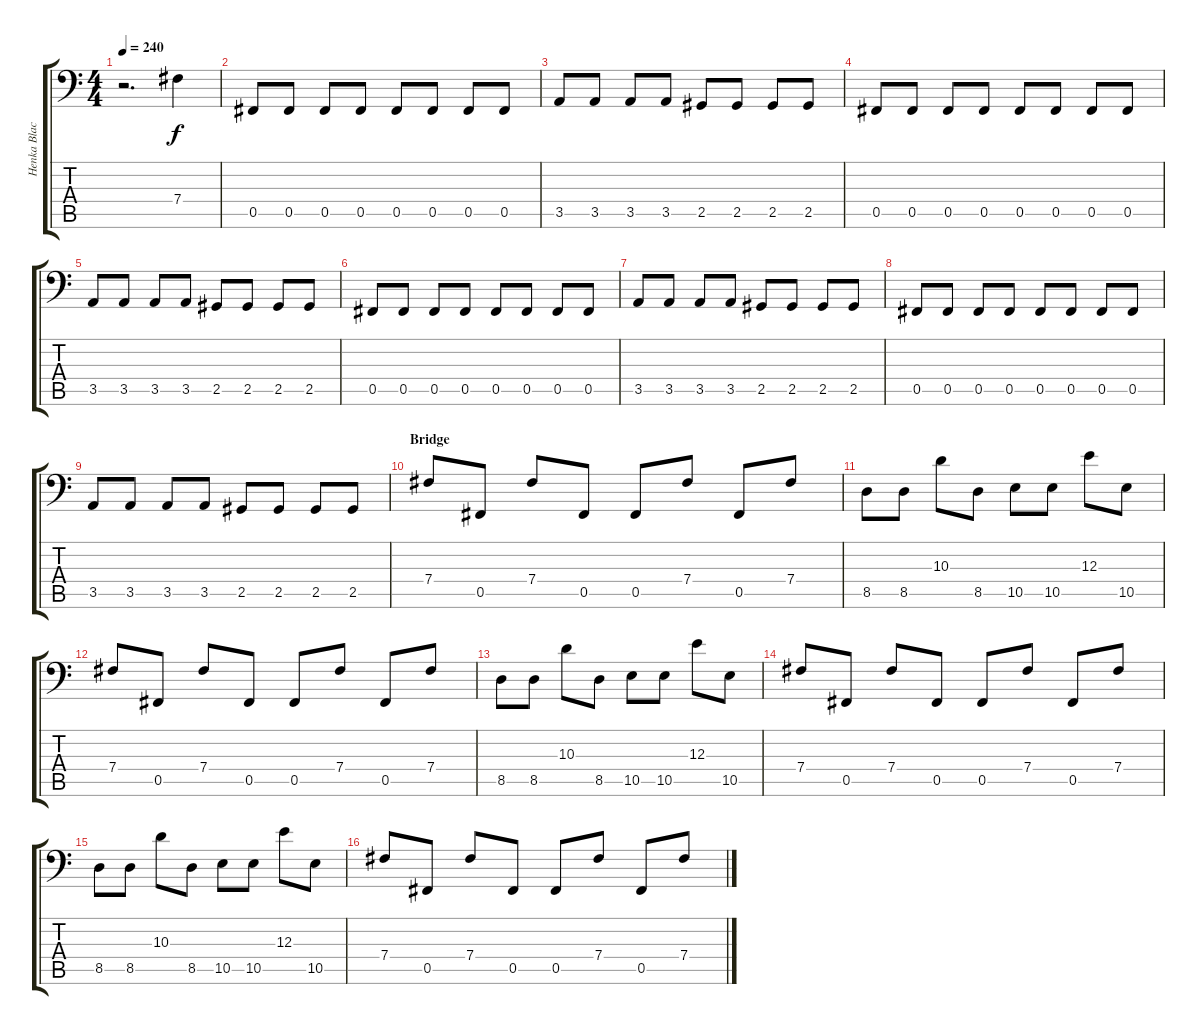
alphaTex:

\track ("Henka Blacksmith" "Henka Blac") {instrument electricbasspick}
\staff {score tabs}
\tuning (Db3 Ab2 E2 B1 Gb1 Db1) {hide}
\ts (4 4)
\tempo 240
\clef f4
\ks c
r.2{d dy f} 7.4.4 |
0.5.8 0.5.8 0.5.8 0.5.8 0.5.8 0.5.8 0.5.8 0.5.8 |
3.5.8 3.5.8 3.5.8 3.5.8 2.5.8 2.5.8 2.5.8 2.5.8 |
0.5.8 0.5.8 0.5.8 0.5.8 0.5.8 0.5.8 0.5.8 0.5.8 |
3.5.8 3.5.8 3.5.8 3.5.8 2.5.8 2.5.8 2.5.8 2.5.8 |
0.5.8 0.5.8 0.5.8 0.5.8 0.5.8 0.5.8 0.5.8 0.5.8 |
3.5.8 3.5.8 3.5.8 3.5.8 2.5.8 2.5.8 2.5.8 2.5.8 |
0.5.8 0.5.8 0.5.8 0.5.8 0.5.8 0.5.8 0.5.8 0.5.8 |
3.5.8 3.5.8 3.5.8 3.5.8 2.5.8 2.5.8 2.5.8 2.5.8 |
\section ("" "Bridge")
7.4.8 0.5.8 7.4.8 0.5.8 0.5.8 7.4.8 0.5.8 7.4.8 |
8.5.8 8.5.8 10.3.8 8.5.8 10.5.8 10.5.8 12.3.8 10.5.8 |
7.4.8 0.5.8 7.4.8 0.5.8 0.5.8 7.4.8 0.5.8 7.4.8 |
8.5.8 8.5.8 10.3.8 8.5.8 10.5.8 10.5.8 12.3.8 10.5.8 |
7.4.8 0.5.8 7.4.8 0.5.8 0.5.8 7.4.8 0.5.8 7.4.8 |
8.5.8 8.5.8 10.3.8 8.5.8 10.5.8 10.5.8 12.3.8 10.5.8 |
7.4.8 0.5.8 7.4.8 0.5.8 0.5.8 7.4.8 0.5.8 7.4.8
